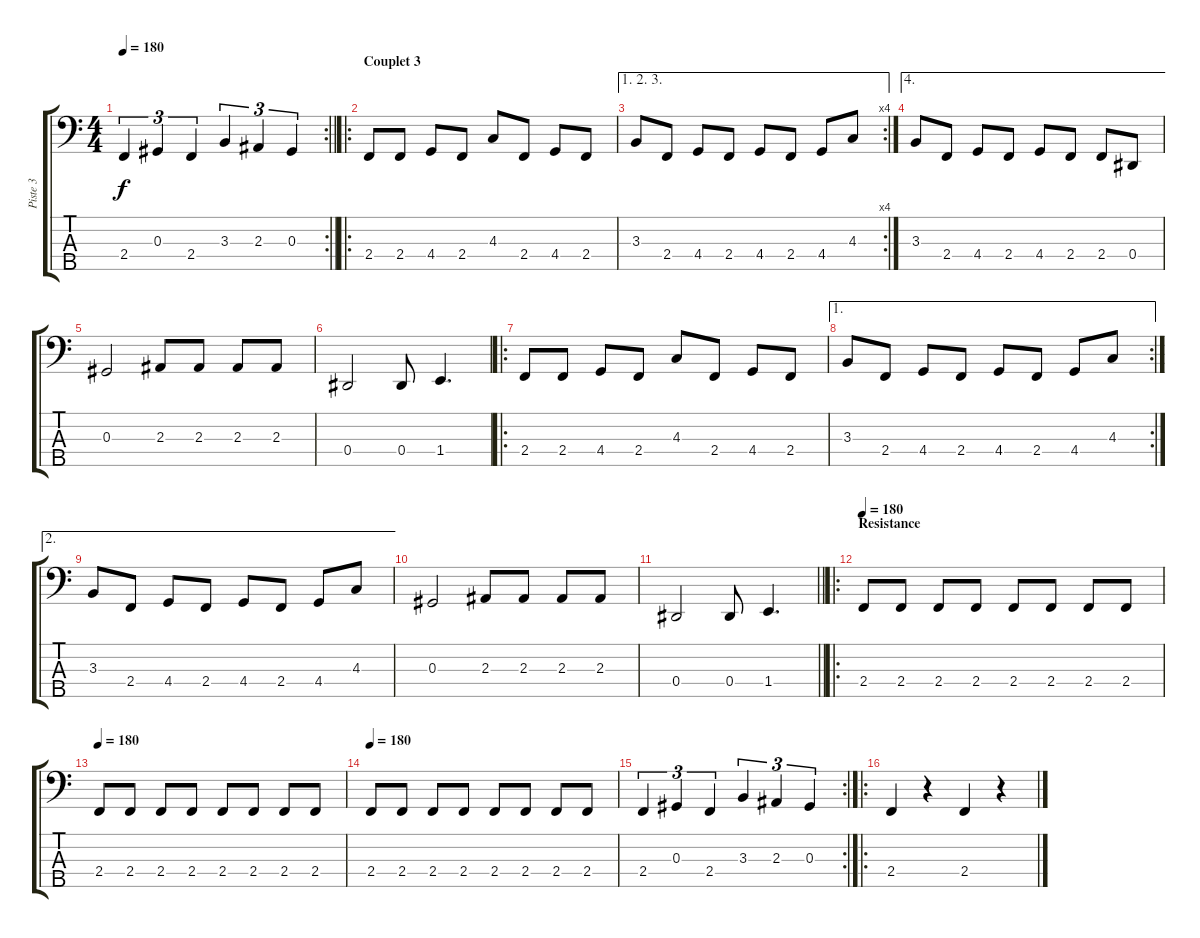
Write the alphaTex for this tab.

\track ("Piste 3" "Piste 3") {instrument electricbasspick}
\staff {score tabs}
\tuning (Gb2 Db2 Ab1 Eb1 Bb0) {hide}
\rc 2
\ts (4 4)
\tempo 180
\clef f4
\barLineRight lightlight
\ks c
2.4.4{tu (3 2) dy f} 0.3.4{tu (3 2)} 2.4.4{tu (3 2)} 3.3.4{tu (3 2)} 2.3.4{tu (3 2)} 0.3.4{tu (3 2)} |
\ro
\section ("" "Couplet 3")
2.4.8{instrument electricbassfinger} 2.4.8 4.4.8 2.4.8 4.3.8 2.4.8 4.4.8 2.4.8 |
\ae (1 2 3)
\rc 4
3.3.8 2.4.8 4.4.8 2.4.8 4.4.8 2.4.8 4.4.8 4.3.8 |
\ae 4
3.3.8 2.4.8 4.4.8 2.4.8 4.4.8 2.4.8 2.4.8{instrument slapbass1} 0.4.8 |
0.3.2{instrument electricbasspick} 2.3.8 2.3.8 2.3.8 2.3.8 |
0.4.2 0.4.8 1.4.4{d} |
\ro
2.4.8{instrument electricbassfinger} 2.4.8 4.4.8 2.4.8 4.3.8 2.4.8 4.4.8 2.4.8 |
\ae 1
\rc 2
3.3.8 2.4.8 4.4.8 2.4.8 4.4.8 2.4.8 4.4.8 4.3.8 |
\ae 2
3.3.8 2.4.8 4.4.8 2.4.8 4.4.8 2.4.8 4.4.8 4.3.8 |
0.3.2 2.3.8 2.3.8 2.3.8 2.3.8 |
\barLineRight lightlight
0.4.2 0.4.8 1.4.4{d} |
\ro
\section ("" "Resistance")
\tempo 180
2.4.8{instrument electricbasspick} 2.4.8 2.4.8 2.4.8 2.4.8 2.4.8 2.4.8 2.4.8 |
\tempo 180
2.4.8 2.4.8 2.4.8 2.4.8 2.4.8 2.4.8 2.4.8 2.4.8 |
\tempo 180
2.4.8 2.4.8 2.4.8 2.4.8 2.4.8 2.4.8 2.4.8 2.4.8 |
\rc 2
2.4.4{tu (3 2)} 0.3.4{tu (3 2)} 2.4.4{tu (3 2)} 3.3.4{tu (3 2)} 2.3.4{tu (3 2)} 0.3.4{tu (3 2)} |
\ro
2.4.4 r.4 2.4.4 r.4
